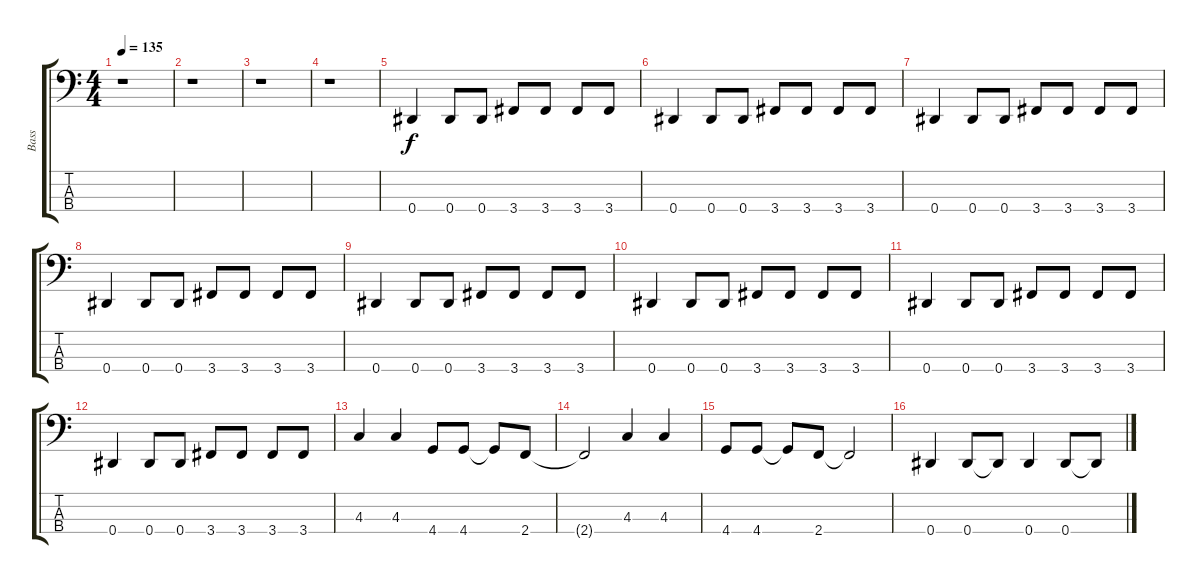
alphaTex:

\track ("Bass" "Bass") {instrument electricbassfinger}
\staff {score tabs}
\tuning (Gb2 Db2 Ab1 Eb1) {hide}
\ts (4 4)
\tempo 135
\clef f4
\ks c
r.1{dy f instrument electricbassfinger} |
r.1 |
r.1 |
r.1 |
0.4.4 0.4.8 0.4.8 3.4.8 3.4.8 3.4.8 3.4.8 |
0.4.4 0.4.8 0.4.8 3.4.8 3.4.8 3.4.8 3.4.8 |
0.4.4 0.4.8 0.4.8 3.4.8 3.4.8 3.4.8 3.4.8 |
0.4.4 0.4.8 0.4.8 3.4.8 3.4.8 3.4.8 3.4.8 |
0.4.4 0.4.8 0.4.8 3.4.8 3.4.8 3.4.8 3.4.8 |
0.4.4 0.4.8 0.4.8 3.4.8 3.4.8 3.4.8 3.4.8 |
0.4.4 0.4.8 0.4.8 3.4.8 3.4.8 3.4.8 3.4.8 |
0.4.4 0.4.8 0.4.8 3.4.8 3.4.8 3.4.8 3.4.8 |
4.3.4 4.3.4 4.4.8 4.4.8 4.4{t}.8 2.4.8 |
2.4{t}.2 4.3.4 4.3.4 |
4.4.8 4.4.8 4.4{t}.8 2.4.8 2.4{t}.2 |
0.4.4 0.4.8 0.4{t}.8 0.4.4 0.4.8 0.4{t}.8
